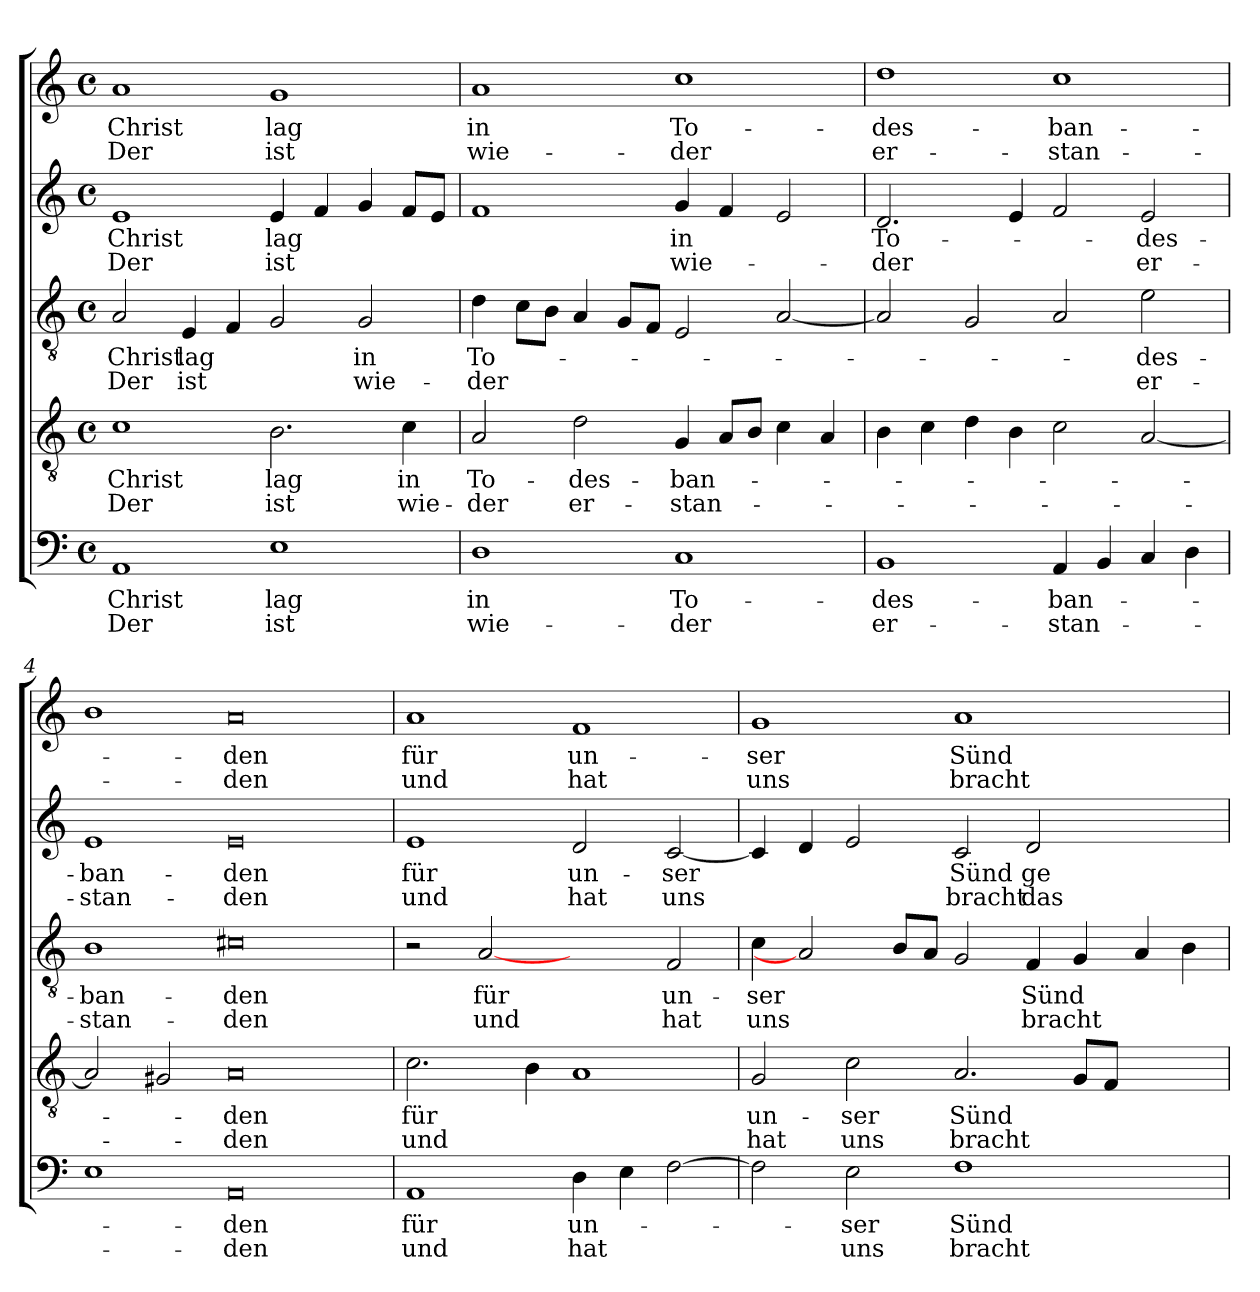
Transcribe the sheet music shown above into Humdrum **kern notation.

**kern	**text	**text	**kern	**text	**text	**kern	**text	**text	**kern	**text	**text	**kern	**text	**text
*part5	*part5	*part5	*part4	*part4	*part4	*part3	*part3	*part3	*part2	*part2	*part2	*part1	*part1	*part1
*staff5	*staff5	*staff5	*staff4	*staff4	*staff4	*staff3	*staff3	*staff3	*staff2	*staff2	*staff2	*staff1	*staff1	*staff1
*clefF4	*	*	*clefGv2	*	*	*clefGv2	*	*	*clefG2	*	*	*clefG2	*	*
*k[]	*	*	*k[]	*	*	*k[]	*	*	*k[]	*	*	*k[]	*	*
*C:	*	*	*C:	*	*	*C:	*	*	*C:	*	*	*C:	*	*
*M4/4	*	*	*M4/4	*	*	*M4/4	*	*	*M4/4	*	*	*M4/4	*	*
*met(c)	*	*	*met(c)	*	*	*met(c)	*	*	*met(c)	*	*	*met(c)	*	*
=1	=1	=1	=1	=1	=1	=1	=1	=1	=1	=1	=1	=1	=1	=1
1AA	Christ	Der	1c	Christ	Der	2A/	Christ	Der	1e	Christ	Der	1a	Christ	Der
.	.	.	.	.	.	4E/	lag	ist	.	.	.	.	.	.
.	.	.	.	.	.	4F/	.	.	.	.	.	.	.	.
1E	lag	ist	2.B\	lag	ist	2G/	.	.	4e/	lag	ist	1g	lag	ist
.	.	.	.	.	.	.	.	.	4f/	.	.	.	.	.
.	.	.	.	.	.	2G/	in	wie-	4g/	.	.	.	.	.
.	.	.	4c\	in	wie-	.	.	.	8f/L	.	.	.	.	.
.	.	.	.	.	.	.	.	.	8e/J	.	.	.	.	.
=2	=2	=2	=2	=2	=2	=2	=2	=2	=2	=2	=2	=2	=2	=2
1D	in	wie-	2A/	To-	-der	4d\	To-	-der	1f	.	.	1a	in	wie-
.	.	.	.	.	.	8c\L	.	.	.	.	.	.	.	.
.	.	.	.	.	.	8B\J	.	.	.	.	.	.	.	.
.	.	.	2d\	-des-	er-	4A/	.	.	.	.	.	.	.	.
.	.	.	.	.	.	8G/L	.	.	.	.	.	.	.	.
.	.	.	.	.	.	8F/J	.	.	.	.	.	.	.	.
1C	To-	-der	4G/	-ban-	-stan-	2E/	.	.	4g/	in	wie-	1cc	To-	-der
.	.	.	8A/L	.	.	.	.	.	4f/	.	.	.	.	.
.	.	.	8B/J	.	.	.	.	.	.	.	.	.	.	.
.	.	.	4c\	.	.	[2A/	.	.	2e/	.	.	.	.	.
.	.	.	4A/	.	.	.	.	.	.	.	.	.	.	.
=3	=3	=3	=3	=3	=3	=3	=3	=3	=3	=3	=3	=3	=3	=3
1BB	-des-	er-	4B\	.	.	2A/]	.	.	2.d/	To-	-der	1dd	-des-	er-
.	.	.	4c\	.	.	.	.	.	.	.	.	.	.	.
.	.	.	4d\	.	.	2G/	.	.	.	.	.	.	.	.
.	.	.	4B\	.	.	.	.	.	4e/	.	.	.	.	.
4AA/	-ban-	-stan-	2c\	.	.	2A/	.	.	2f/	.	.	1cc	-ban-	-stan-
4BB/	.	.	.	.	.	.	.	.	.	.	.	.	.	.
4C/	.	.	[2A/	.	.	2e\	-des-	er-	2e/	-des-	er-	.	.	.
4D\	.	.	.	.	.	.	.	.	.	.	.	.	.	.
!!LO:LB:g=z
=4	=4	=4	=4	=4	=4	=4	=4	=4	=4	=4	=4	=4	=4	=4
1E	.	.	2A/]	.	.	1B	-ban-	-stan-	1e	-ban-	-stan-	1b	.	.
.	.	.	2G#X/	.	.	.	.	.	.	.	.	.	.	.
0AA	-den	-den	0A	-den	-den	0c#X	-den	-den	0e	-den	-den	0a	-den	-den
=5	=5	=5	=5	=5	=5	=5	=5	=5	=5	=5	=5	=5	=5	=5
1AA	für	und	2.c\	für	und	2r	.	.	1e	für	und	1a	für	und
.	.	.	.	.	.	[2A	für	und	.	.	.	.	.	.
.	.	.	4B\	.	.	.	.	.	.	.	.	.	.	.
4D\	un-	hat	1A	.	.	2ryy	.	.	2d/	un-	hat	1f	-un-	hat
4E\	.	.	.	.	.	.	.	.	.	.	.	.	.	.
[2F\	.	.	.	.	.	2F/	un-	hat	[2c/	-ser	uns	.	.	.
=6	=6	=6	=6	=6	=6	=6	=6	=6	=6	=6	=6	=6	=6	=6
2F\]	.	.	2G/	un-	hat	4c\	-ser	uns	4c/]	.	.	1g	-ser	uns
.	.	.	.	.	.	2A]	.	.	4d/	.	.	.	.	.
2E\	-ser	uns	2c\	-ser	uns	.	.	.	2e/	.	.	.	.	.
.	.	.	.	.	.	8B/L	.	.	.	.	.	.	.	.
.	.	.	.	.	.	8A/J	.	.	.	.	.	.	.	.
1F	Sünd	bracht	2.A/	Sünd	bracht	2G/	.	.	2c/	Sünd	bracht	1a	Sünd	bracht
.	.	.	.	.	.	4F/	Sünd	bracht	2d/	ge-	das	.	.	.
.	.	.	8G/L	.	.	4G/	.	.	.	.	.	.	.	.
.	.	.	8F/J	.	.	.	.	.	.	.	.	.	.	.
2ryy	.	.	2ryy	.	.	4A/	.	.	2ryy	.	.	2ryy	.	.
.	.	.	.	.	.	4B\	.	.	.	.	.	.	.	.
=	=	=	=	=	=	=	=	=	=	=	=	=	=	=
*-	*-	*-	*-	*-	*-	*-	*-	*-	*-	*-	*-	*-	*-	*-
